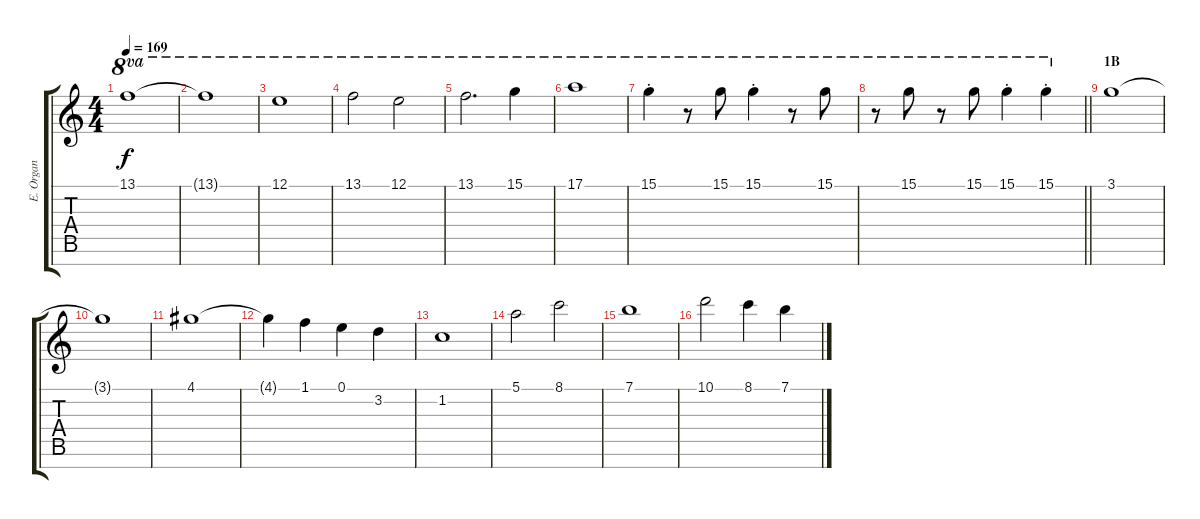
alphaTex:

\track ("E. Organ" "E. Organ") {instrument rockorgan}
\staff {score tabs}
\tuning (E5 B4 G4 D4 A3 E3 B2) {hide}
\ts (4 4)
\tempo 169
\clef g2
\ks c
13.1.1{ot 8va dy f} |
13.1{t}.1{ot 8va} |
12.1.1{ot 8va} |
13.1.2{ot 8va} 12.1.2{ot 8va} |
13.1.2{d ot 8va} 15.1.4{ot 8va} |
17.1.1{ot 8va} |
15.1{st}.4{ot 8va} r.8{ot 8va} 15.1.8{ot 8va} 15.1{st}.4{ot 8va} r.8{ot 8va} 15.1.8{ot 8va} |
\barLineRight lightlight
r.8{ot 8va} 15.1.8{ot 8va} r.8{ot 8va} 15.1.8{ot 8va} 15.1{st}.4{ot 8va} 15.1{st}.4{ot 8va} |
\section ("" "1B")
3.1.1 |
3.1{t}.1 |
4.1.1 |
4.1{t}.4 1.1.4 0.1.4 3.2.4 |
1.2.1 |
5.1.2 8.1.2 |
7.1.1 |
10.1.2 8.1.4 7.1.4
